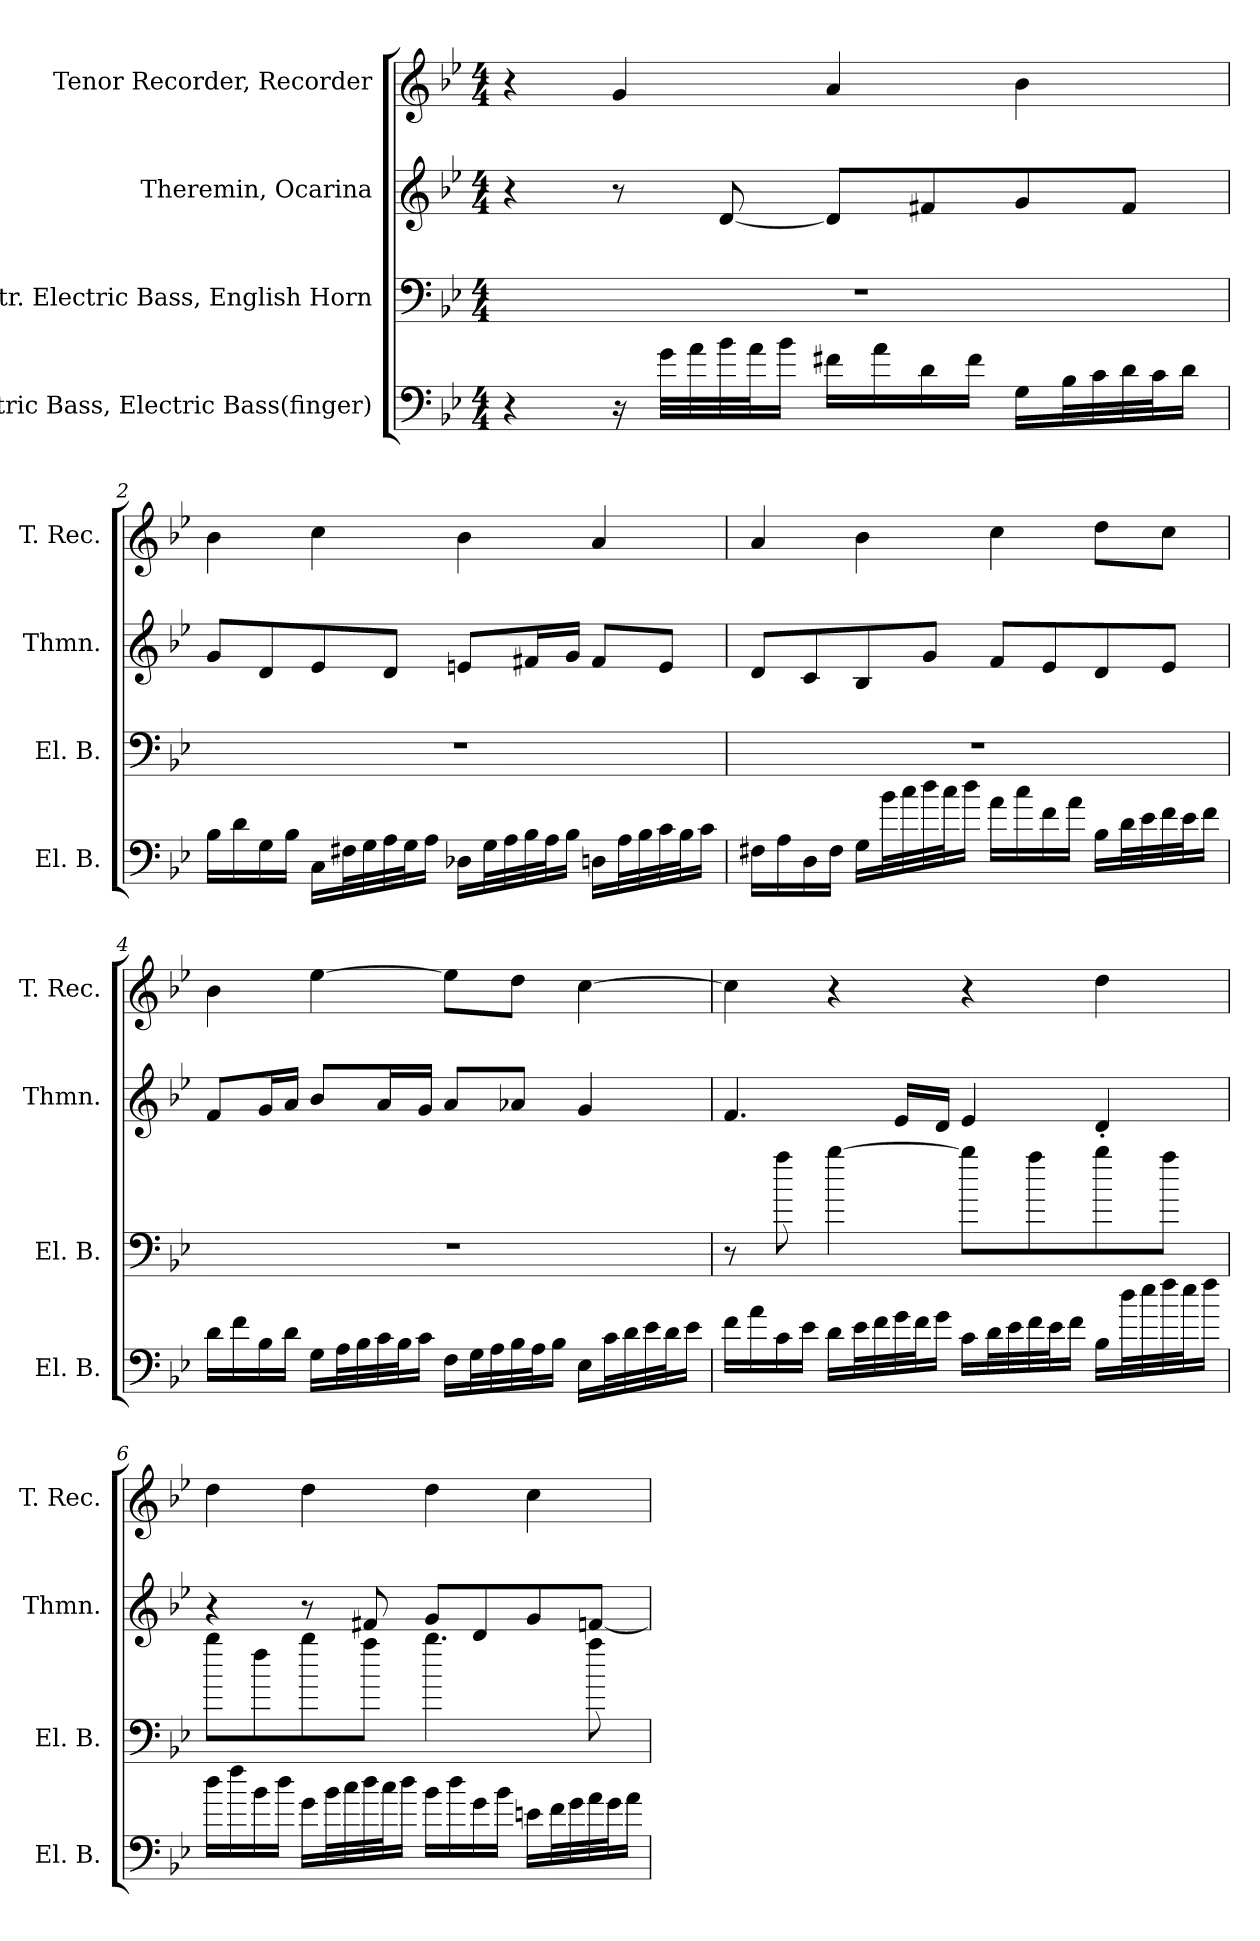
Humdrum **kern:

**kern	**kern	**kern	**kern
*part4	*part3	*part2	*part1
*staff4	*staff3	*staff2	*staff1
*I"Electric Bass, Electric Bass(finger)	*I"6-str. Electric Bass, English Horn	*I"Theremin, Ocarina	*I"Tenor Recorder, Recorder
*I'El. B.	*I'El. B.	*I'Thmn.	*I'T. Rec.
*clefF4	*clefF4	*clefG2	*clefG2
*ITrd7c12	*ITrd7c12	*	*
*k[b-e-]	*k[b-e-]	*k[b-e-]	*k[b-e-]
*M4/4	*M4/4	*M4/4	*M4/4
*MM65	*MM65	*MM65	*MM65
=1	=1	=1	=1
4r	1r	4r	4r
16r	.	8r	4g/
32G\LLL	.	.	.
32A\	.	.	.
32B-\	.	[8d/	.
32A\J	.	.	.
16B-\JJ	.	.	.
16F#X\LL	.	8d/L]	4a/
16A\	.	.	.
16D\	.	8f#X/	.
16F#\JJ	.	.	.
16GG\LL	.	8g/	4b-\
32BB-\L	.	.	.
32C\	.	.	.
32D\	.	8f#/J	.
32C\J	.	.	.
16D\JJ	.	.	.
!!LO:LB:g=z
=2	=2	=2	=2
16BB-\LL	1r	8g/L	4b-\
16D\	.	.	.
16GG\	.	8d/	.
16BB-\JJ	.	.	.
16CC\LL	.	8e-/	4cc\
32FF#X\L	.	.	.
32GG\	.	.	.
32AA\	.	8d/J	.
32GG\J	.	.	.
16AA\JJ	.	.	.
16DD-X\LL	.	8en/L	4b-\
32GG\L	.	.	.
32AA\	.	.	.
32BB-\	.	16f#X/L	.
32AA\J	.	.	.
16BB-\JJ	.	16g/JJ	.
16DDn\LL	.	8f#/L	4a/
32AA\L	.	.	.
32BB-\	.	.	.
32C\	.	8e/J	.
32BB-\J	.	.	.
16C\JJ	.	.	.
!!LO:LB:g=z
=3	=3	=3	=3
16FF#X\LL	1r	8d/L	4a/
16AA\	.	.	.
16DD\	.	8c/	.
16FF#\JJ	.	.	.
16GG\LL	.	8B-/	4b-\
32B-\L	.	.	.
32c\	.	.	.
32d\	.	8g/J	.
32c\J	.	.	.
16d\JJ	.	.	.
16A\LL	.	8f/L	4cc\
16c\	.	.	.
16F\	.	8e-/	.
16A\JJ	.	.	.
16BB-\LL	.	8d/	8dd\L
32D\L	.	.	.
32E-\	.	.	.
32F\	.	8e-/J	8cc\J
32E-\J	.	.	.
16F\JJ	.	.	.
!!LO:PB:g=z
=4	=4	=4	=4
16D\LL	1r	8f/L	4b-\
16F\	.	.	.
16BB-\	.	16g/L	.
16D\JJ	.	16a/JJ	.
16GG\LL	.	8b-/L	[4ee-\
32AA\L	.	.	.
32BB-\	.	.	.
32C\	.	16a/L	.
32BB-\J	.	.	.
16C\JJ	.	16g/JJ	.
16FF\LL	.	8a/L	8ee-\L]
32GG\L	.	.	.
32AA\	.	.	.
32BB-\	.	8a-X/J	8dd\J
32AA\J	.	.	.
16BB-\JJ	.	.	.
16EE-\LL	.	4g/	[4cc\
32C\L	.	.	.
32D\	.	.	.
32E-\	.	.	.
32D\J	.	.	.
16E-\JJ	.	.	.
!!LO:LB:g=z
=5	=5	=5	=5
16F\LL	8r	4.f/	4cc\]
16A\	.	.	.
16C\	8a\	.	.
16E-\JJ	.	.	.
16D\LL	[4b-\	.	4r
32E-\L	.	.	.
32F\	.	.	.
32G\	.	16e-/LL	.
32F\J	.	.	.
16G\JJ	.	16d/JJ	.
16C\LL	8b-\L]	4e-/	4r
32D\L	.	.	.
32E-\	.	.	.
32F\	8a\	.	.
32E-\J	.	.	.
16F\JJ	.	.	.
16BB-\LL	8b-\	4d'/	4dd\
32d\L	.	.	.
32e-\	.	.	.
32f\	8a\J	.	.
32e-\J	.	.	.
16f\JJ	.	.	.
!!LO:LB:g=z
=6	=6	=6	=6
16d\LL	8b-\L	4r	4dd\
16f\	.	.	.
16B-\	8f\	.	.
16d\JJ	.	.	.
16G\LL	8b-\	8r	4dd\
32B-\L	.	.	.
32c\	.	.	.
32d\	8a\J	8f#X/	.
32c\J	.	.	.
16d\JJ	.	.	.
16B-\LL	4.b-\	8g/L	4dd\
16d\	.	.	.
16G\	.	8d/	.
16B-\JJ	.	.	.
16En\LL	.	8g/	4cc\
32F\L	.	.	.
32G\	.	.	.
32A\	8a\	[8fn/J	.
32G\J	.	.	.
16A\JJ	.	.	.
=	=	=	=
*-	*-	*-	*-
